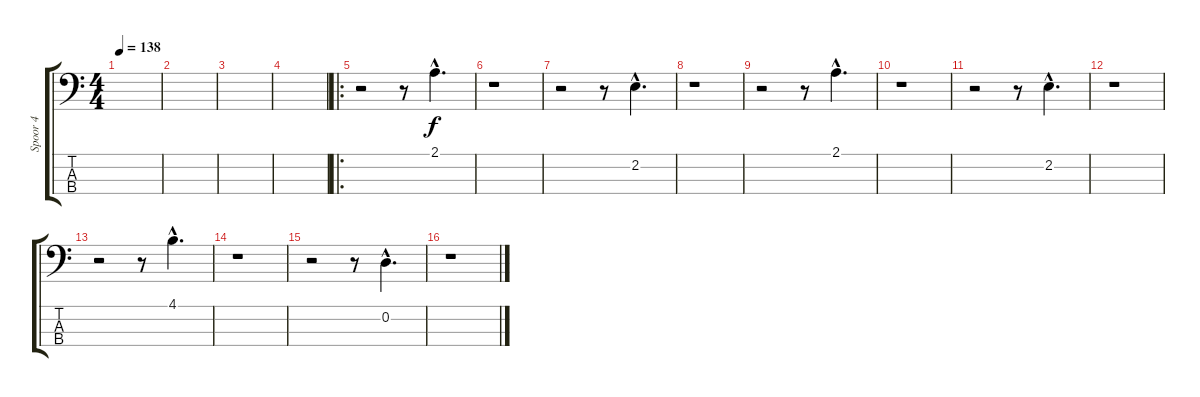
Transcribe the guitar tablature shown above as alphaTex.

\track ("Spoor 4" "Spoor 4") {instrument slapbass1}
\staff {score tabs}
\tuning (G2 D2 A1 E1) {hide}
\ts (4 4)
\tempo 138
\clef f4
\ks c
|
|
|
|
\ro
r.2 r.8 2.1{hac}.4{d} |
r.1 |
r.2 r.8 2.2{hac}.4{d} |
r.1 |
r.2 r.8 2.1{hac}.4{d} |
r.1 |
r.2 r.8 2.2{hac}.4{d} |
r.1 |
r.2 r.8 4.1{hac}.4{d} |
r.1 |
r.2 r.8 0.2{hac}.4{d} |
r.1
